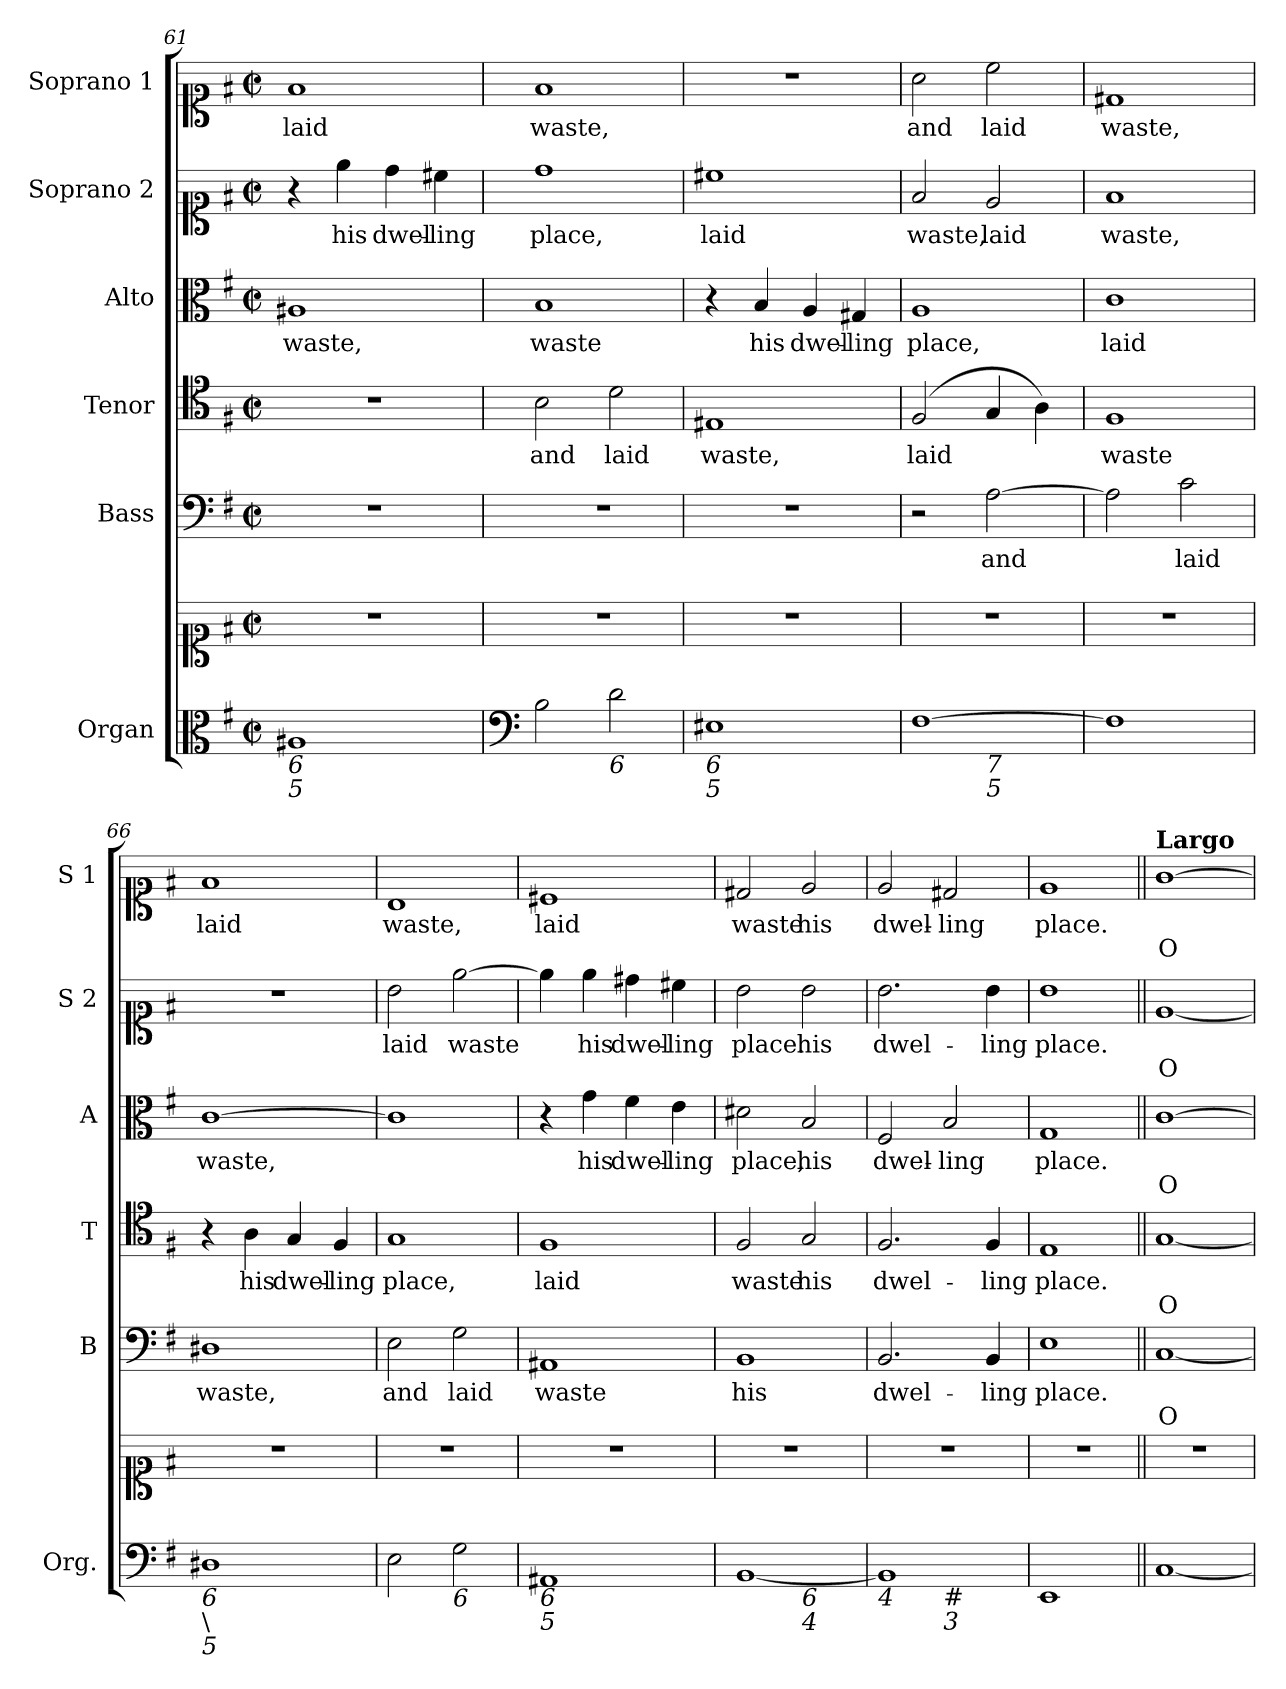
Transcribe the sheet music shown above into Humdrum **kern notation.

**kern	**kern	**kern	**text	**text	**kern	**text	**text	**kern	**text	**text	**kern	**text	**text	**kern	**text	**text
*part6	*part6	*part5	*part5	*part5	*part4	*part4	*part4	*part3	*part3	*part3	*part2	*part2	*part2	*part1	*part1	*part1
*staff7	*staff6	*staff5	*staff5	*staff5	*staff4	*staff4	*staff4	*staff3	*staff3	*staff3	*staff2	*staff2	*staff2	*staff1	*staff1	*staff1
*I"Organ	*	*I"Bass	*	*	*I"Tenor	*	*	*I"Alto	*	*	*I"Soprano 2	*	*	*I"Soprano 1	*	*
*I'Org.	*	*I'B	*	*	*I'T	*	*	*I'A	*	*	*I'S 2	*	*	*I'S 1	*	*
*clefC3	*clefC1	*clefF4	*	*	*clefC4	*	*	*clefC3	*	*	*clefC1	*	*	*clefC1	*	*
*k[f#]	*k[f#]	*k[f#]	*	*	*k[f#]	*	*	*k[f#]	*	*	*k[f#]	*	*	*k[f#]	*	*
*e:	*e:	*e:	*	*	*e:	*	*	*e:	*	*	*e:	*	*	*e:	*	*
*M2/2	*M2/2	*M2/2	*	*	*M2/2	*	*	*M2/2	*	*	*M2/2	*	*	*M2/2	*	*
*met(c|)	*met(c|)	*met(c|)	*	*	*met(c|)	*	*	*met(c|)	*	*	*met(c|)	*	*	*met(c|)	*	*
=61	=61	=61	=61	=61	=61	=61	=61	=61	=61	=61	=61	=61	=61	=61	=61	=61
!LO:TX:b:i:t=6	!	!	!	!	!	!	!	!	!	!	!	!	!	!	!	!
!LO:TX:b:i:t=5	!	!	!	!	!	!	!	!	!	!	!	!	!	!	!	!
!	!	!	!	!	!	!	!	!	!LO:LY:b	!	!	!	!	!	!LO:LY:b	!
1A#X	1r	1r	.	.	1r	.	.	1A#X	waste,	.	4r	.	.	1f#	laid	.
!	!	!	!	!	!	!	!	!	!	!	!	!LO:LY:b	!	!	!	!
.	.	.	.	.	.	.	.	.	.	.	4ee\	his	.	.	.	.
!	!	!	!	!	!	!	!	!	!	!	!	!LO:LY:b	!	!	!	!
.	.	.	.	.	.	.	.	.	.	.	4dd\	dwel-	.	.	.	.
!	!	!	!	!	!	!	!	!	!	!	!	!LO:LY:b	!	!	!	!
.	.	.	.	.	.	.	.	.	.	.	4cc#X\	-ling	.	.	.	.
!!LO:PB:g=z
=62	=62	=62	=62	=62	=62	=62	=62	=62	=62	=62	=62	=62	=62	=62	=62	=62
*clefF4	*	*	*	*	*	*	*	*	*	*	*	*	*	*	*	*
!	!	!	!	!	!	!LO:LY:b	!	!	!LO:LY:b	!	!	!LO:LY:b	!	!	!LO:LY:b	!
2B\	1r	1r	.	.	2B\	and	.	1B	waste	.	1dd	place,	.	1f#	waste,	.
!LO:TX:b:i:t=6	!	!	!	!	!	!	!	!	!	!	!	!	!	!	!	!
!	!	!	!	!	!	!LO:LY:b	!	!	!	!	!	!	!	!	!	!
2d\	.	.	.	.	2d\	laid	.	.	.	.	.	.	.	.	.	.
=63	=63	=63	=63	=63	=63	=63	=63	=63	=63	=63	=63	=63	=63	=63	=63	=63
!LO:TX:b:i:t=6	!	!	!	!	!	!	!	!	!	!	!	!	!	!	!	!
!LO:TX:b:i:t=5	!	!	!	!	!	!	!	!	!	!	!	!	!	!	!	!
!	!	!	!	!	!	!LO:LY:b	!	!	!	!	!	!LO:LY:b	!	!	!	!
1E#X	1r	1r	.	.	1E#X	waste,	.	4r	.	.	1cc#X	laid	.	1r	.	.
!	!	!	!	!	!	!	!	!	!LO:LY:b	!	!	!	!	!	!	!
.	.	.	.	.	.	.	.	4B/	his	.	.	.	.	.	.	.
!	!	!	!	!	!	!	!	!	!LO:LY:b	!	!	!	!	!	!	!
.	.	.	.	.	.	.	.	4A/	dwel-	.	.	.	.	.	.	.
!	!	!	!	!	!	!	!	!	!LO:LY:b	!	!	!	!	!	!	!
.	.	.	.	.	.	.	.	4G#X/	-ling	.	.	.	.	.	.	.
=64	=64	=64	=64	=64	=64	=64	=64	=64	=64	=64	=64	=64	=64	=64	=64	=64
!LO:TX:b:i:t=3	!	!	!	!	!	!	!	!	!	!	!	!	!	!	!	!
!	!	!	!	!	!	!LO:LY:b	!	!	!LO:LY:b	!	!	!LO:LY:b	!	!	!LO:LY:b	!
*^	*	*	*	*	*	*	*	*	*	*	*	*	*	*	*	*
[1F#	2ryy	1r	2r	.	.	(2F#/	laid	.	1A	place,	.	2f#/	waste,	.	2a\	and	.
!	!LO:TX:b:i:t=7	!	!	!	!	!	!	!	!	!	!	!	!	!	!	!	!
!	!LO:TX:b:i:t=5	!	!	!	!	!	!	!	!	!	!	!	!	!	!	!	!
!	!	!	!	!LO:LY:b	!	!	!	!	!	!	!	!	!LO:LY:b	!	!	!LO:LY:b	!
.	2ryy	.	[2A\	and	.	4G/	.	.	.	.	.	2e/	laid	.	2cc\	laid	.
.	.	.	.	.	.	4A\)	.	.	.	.	.	.	.	.	.	.	.
=65	=65	=65	=65	=65	=65	=65	=65	=65	=65	=65	=65	=65	=65	=65	=65	=65	=65
!LO:TX:b:i:t=6	!	!	!	!	!	!	!	!	!	!	!	!	!	!	!	!	!
!LO:TX:b:t=\	!	!	!	!	!	!	!	!	!	!	!	!	!	!	!	!	!
!LO:TX:b:i:t=5	!	!	!	!	!	!	!	!	!	!	!	!	!	!	!	!	!
!	!	!	!	!	!	!	!LO:LY:b	!	!	!LO:LY:b	!	!	!LO:LY:b	!	!	!LO:LY:b	!
*v	*v	*	*	*	*	*	*	*	*	*	*	*	*	*	*	*	*
1F#]	1r	2A\]	.	.	1F#	waste	.	1c	laid	.	1f#	waste,	.	1d#X	waste,	.
!	!	!	!LO:LY:b	!	!	!	!	!	!	!	!	!	!	!	!	!
.	.	2c\	laid	.	.	.	.	.	.	.	.	.	.	.	.	.
=66	=66	=66	=66	=66	=66	=66	=66	=66	=66	=66	=66	=66	=66	=66	=66	=66
!LO:TX:b:i:t=6	!	!	!	!	!	!	!	!	!	!	!	!	!	!	!	!
!LO:TX:b:t=\	!	!	!	!	!	!	!	!	!	!	!	!	!	!	!	!
!LO:TX:b:i:t=5	!	!	!	!	!	!	!	!	!	!	!	!	!	!	!	!
!	!	!	!LO:LY:b	!	!	!	!	!	!LO:LY:b	!	!	!	!	!	!LO:LY:b	!
1D#X	1r	1D#X	waste,	.	4r	.	.	[1c	waste,	.	1r	.	.	1f#	laid	.
!	!	!	!	!	!	!LO:LY:b	!	!	!	!	!	!	!	!	!	!
.	.	.	.	.	4A\	his	.	.	.	.	.	.	.	.	.	.
!	!	!	!	!	!	!LO:LY:b	!	!	!	!	!	!	!	!	!	!
.	.	.	.	.	4G/	dwel-	.	.	.	.	.	.	.	.	.	.
!	!	!	!	!	!	!LO:LY:b	!	!	!	!	!	!	!	!	!	!
.	.	.	.	.	4F#/	-ling	.	.	.	.	.	.	.	.	.	.
=67	=67	=67	=67	=67	=67	=67	=67	=67	=67	=67	=67	=67	=67	=67	=67	=67
!	!	!	!LO:LY:b	!	!	!LO:LY:b	!	!	!	!	!	!LO:LY:b	!	!	!LO:LY:b	!
2E\	1r	2E\	and	.	1G	place,	.	1c]	.	.	2b\	laid	.	1B	waste,	.
!LO:TX:b:i:t=6	!	!	!	!	!	!	!	!	!	!	!	!	!	!	!	!
!	!	!	!LO:LY:b	!	!	!	!	!	!	!	!	!LO:LY:b	!	!	!	!
2G\	.	2G\	laid	.	.	.	.	.	.	.	[2ee\	waste	.	.	.	.
=68	=68	=68	=68	=68	=68	=68	=68	=68	=68	=68	=68	=68	=68	=68	=68	=68
!LO:TX:b:i:t=6	!	!	!	!	!	!	!	!	!	!	!	!	!	!	!	!
!LO:TX:b:i:t=5	!	!	!	!	!	!	!	!	!	!	!	!	!	!	!	!
!	!	!	!LO:LY:b	!	!	!LO:LY:b	!	!	!	!	!	!	!	!	!LO:LY:b	!
1AA#X	1r	1AA#X	waste	.	1F#	laid	.	4r	.	.	4ee\]	.	.	1c#X	laid	.
!	!	!	!	!	!	!	!	!	!LO:LY:b	!	!	!LO:LY:b	!	!	!	!
.	.	.	.	.	.	.	.	4g\	his	.	4ee\	his	.	.	.	.
!	!	!	!	!	!	!	!	!	!LO:LY:b	!	!	!LO:LY:b	!	!	!	!
.	.	.	.	.	.	.	.	4f#\	dwel-	.	4dd#X\	dwel-	.	.	.	.
!	!	!	!	!	!	!	!	!	!LO:LY:b	!	!	!LO:LY:b	!	!	!	!
.	.	.	.	.	.	.	.	4e\	-ling	.	4cc#X\	-ling	.	.	.	.
!!LO:LB:g=z
=69	=69	=69	=69	=69	=69	=69	=69	=69	=69	=69	=69	=69	=69	=69	=69	=69
!LO:TX:b:i:t=5	!	!	!	!	!	!	!	!	!	!	!	!	!	!	!	!
!LO:TX:b:t=#	!	!	!	!	!	!	!	!	!	!	!	!	!	!	!	!
!LO:TX:b:i:t=3	!	!	!	!	!	!	!	!	!	!	!	!	!	!	!	!
!	!	!	!LO:LY:b	!	!	!LO:LY:b	!	!	!LO:LY:b	!	!	!LO:LY:b	!	!	!LO:LY:b	!
*^	*	*	*	*	*	*	*	*	*	*	*	*	*	*	*	*
[1BB	2ryy	1r	1BB	his	.	2F#/	waste	.	2d#X\	place,	.	2b\	place.	.	2d#X/	waste	.
!	!LO:TX:b:i:t=6	!	!	!	!	!	!	!	!	!	!	!	!	!	!	!	!
!	!LO:TX:b:i:t=4	!	!	!	!	!	!	!	!	!	!	!	!	!	!	!	!
!	!	!	!	!	!	!	!LO:LY:b	!	!	!LO:LY:b	!	!	!LO:LY:b	!	!	!LO:LY:b	!
.	2ryy	.	.	.	.	2G/	his	.	2B/	his	.	2b\	his	.	2e/	his	.
=70	=70	=70	=70	=70	=70	=70	=70	=70	=70	=70	=70	=70	=70	=70	=70	=70	=70
!LO:TX:b:i:t=4	!	!	!	!	!	!	!	!	!	!	!	!	!	!	!	!	!
!	!	!	!	!LO:LY:b	!	!	!LO:LY:b	!	!	!LO:LY:b	!	!	!LO:LY:b	!	!	!LO:LY:b	!
1BB]	2ryy	1r	2.BB/	dwel-	.	2.F#/	dwel-	.	2F#/	dwel-	.	2.b\	dwel-	.	2e/	dwel-	.
!	!LO:TX:b:t=#	!	!	!	!	!	!	!	!	!	!	!	!	!	!	!	!
!	!LO:TX:b:i:t=3	!	!	!	!	!	!	!	!	!	!	!	!	!	!	!	!
!	!	!	!	!	!	!	!	!	!	!LO:LY:b	!	!	!	!	!	!LO:LY:b	!
.	2ryy	.	.	.	.	.	.	.	2B/	-ling	.	.	.	.	2d#X/	-ling	.
!	!	!	!	!LO:LY:b	!	!	!LO:LY:b	!	!	!	!	!	!LO:LY:b	!	!	!	!
.	.	.	4BB/	-ling	.	4F#/	-ling	.	.	.	.	4b\	-ling	.	.	.	.
=71	=71	=71	=71	=71	=71	=71	=71	=71	=71	=71	=71	=71	=71	=71	=71	=71	=71
!	!	!	!	!LO:LY:b	!	!	!LO:LY:b	!	!	!LO:LY:b	!	!	!LO:LY:b	!	!	!LO:LY:b	!
*v	*v	*	*	*	*	*	*	*	*	*	*	*	*	*	*	*	*
1EE	1r	1E	place.	.	1E	place.	.	1G	place.	.	1b	place.	.	1e	place.	.
=72||	=72||	=72||	=72||	=72||	=72||	=72||	=72||	=72||	=72||	=72||	=72||	=72||	=72||	=72||	=72||	=72||
*	*	*	*	*	*	*	*	*	*	*	*	*	*	*MM120	*	*
!	!	!	!	!	!	!	!	!	!	!	!	!	!	!LO:TX:a:B:t=Largo	!	!
!	!	!	!	!LO:LY:b	!	!	!LO:LY:b	!	!	!LO:LY:b	!	!	!LO:LY:b	!	!	!LO:LY:b
[1C	1r	[1C	.	O	[1G	.	O	[1c	.	O	[1e	.	O	[1g	.	O
=	=	=	=	=	=	=	=	=	=	=	=	=	=	=	=	=
*-	*-	*-	*-	*-	*-	*-	*-	*-	*-	*-	*-	*-	*-	*-	*-	*-
